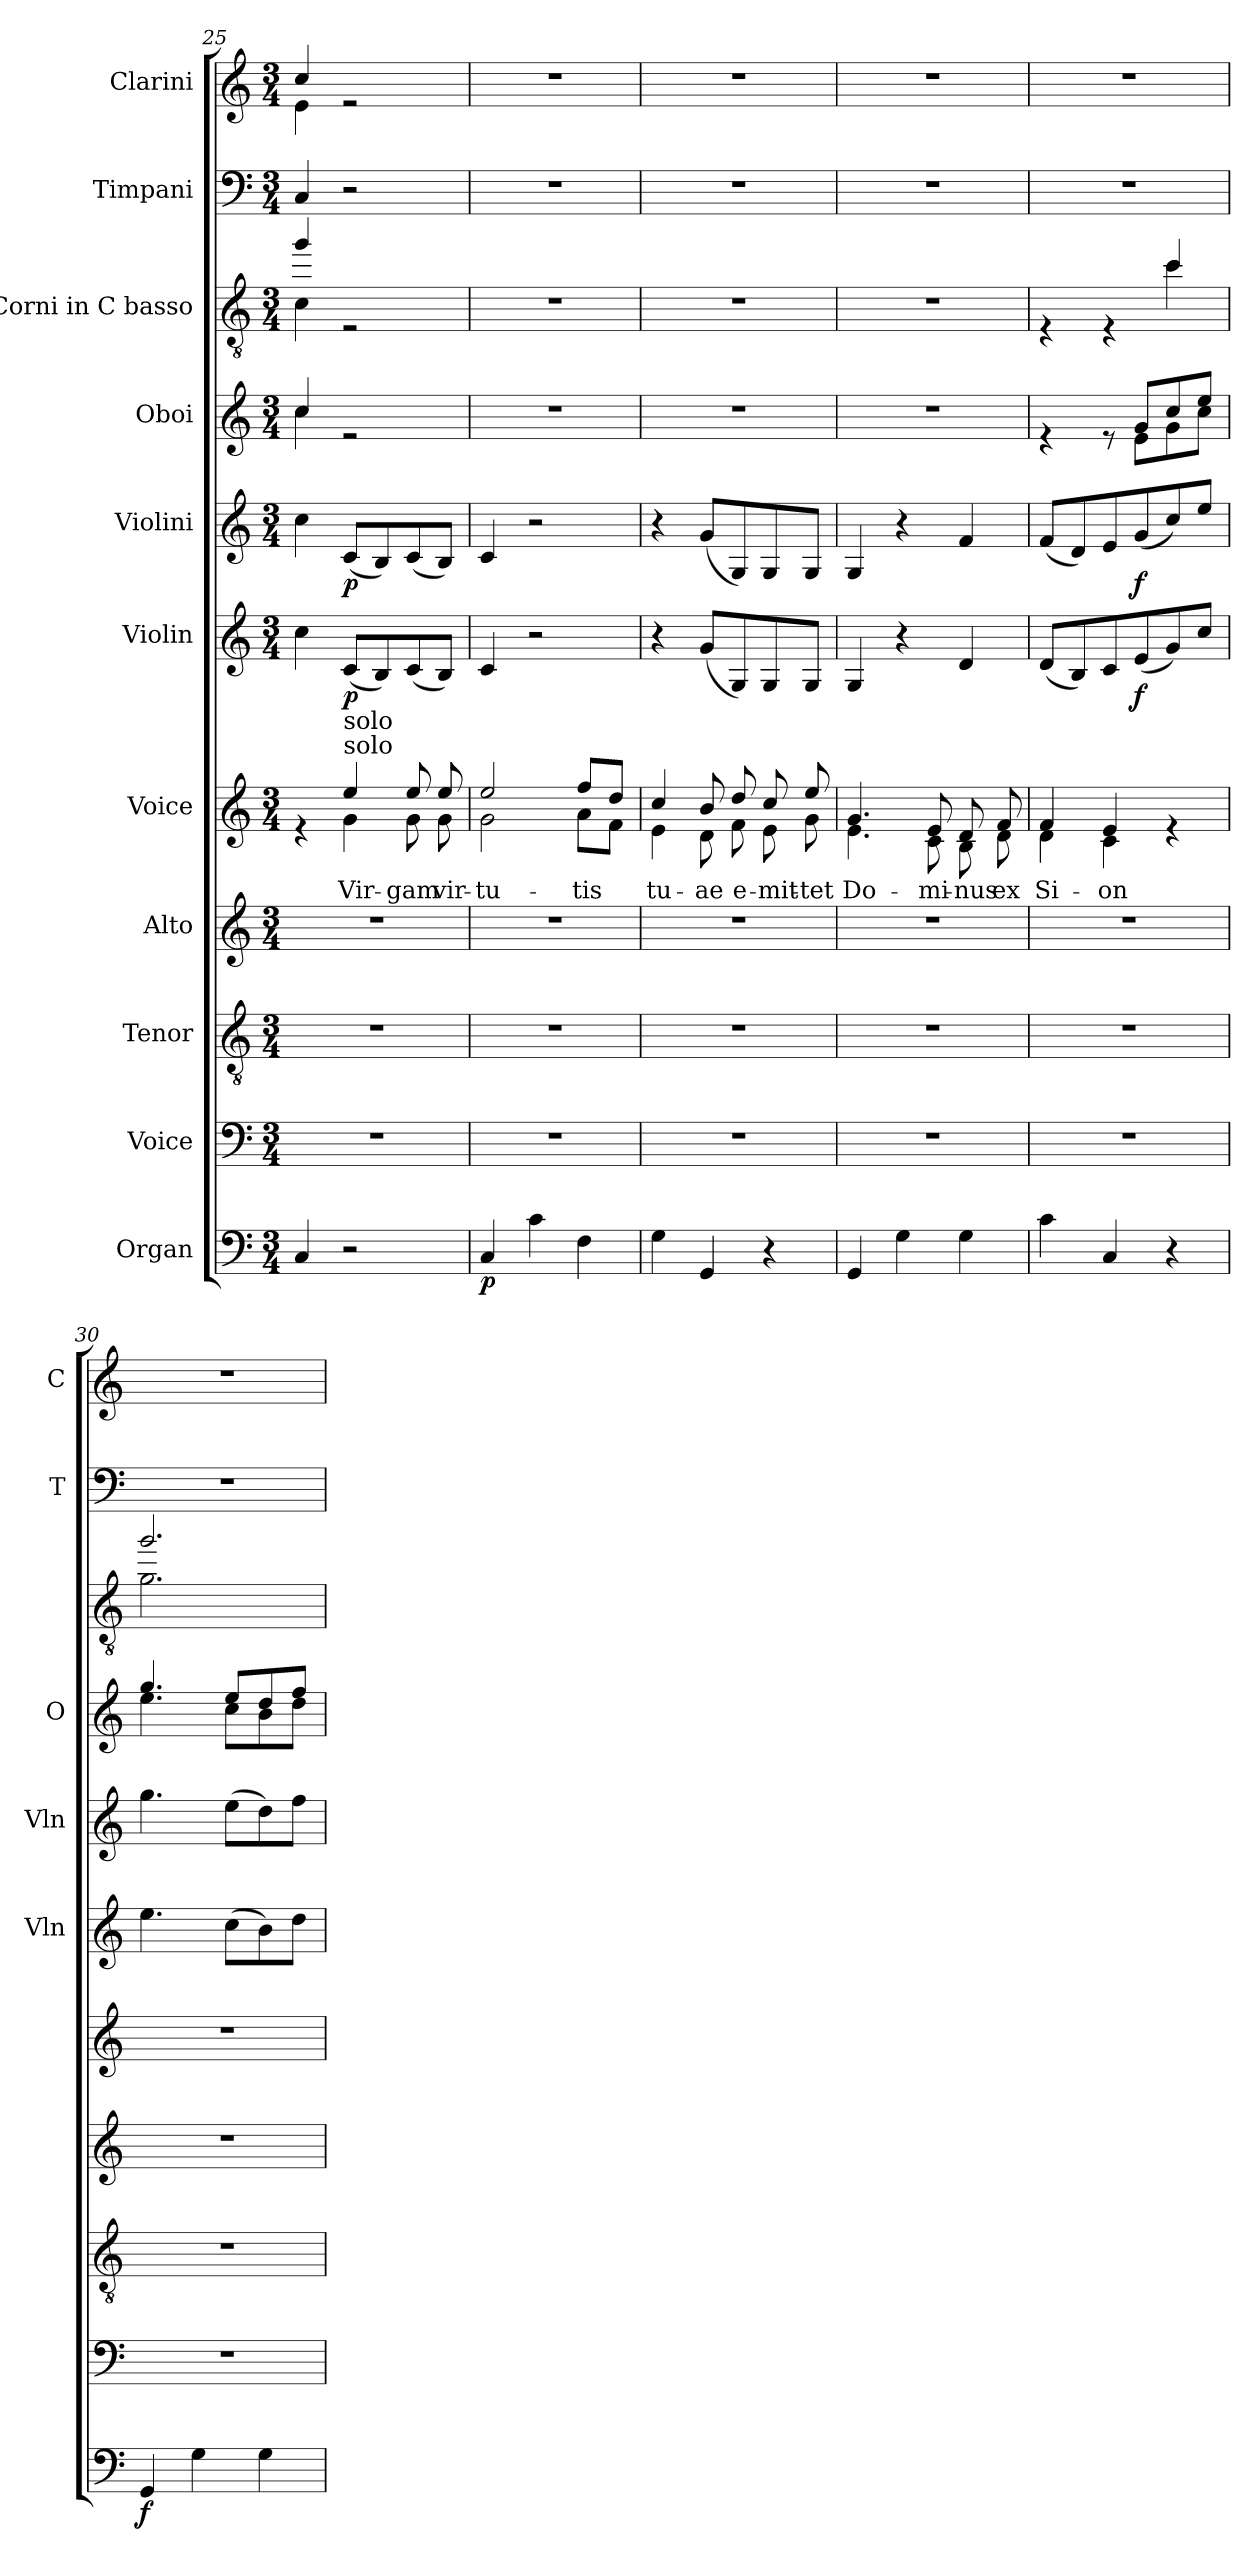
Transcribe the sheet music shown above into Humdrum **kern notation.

**kern	**dynam	**kern	**kern	**kern	**kern	**text	**kern	**dynam	**kern	**dynam	**kern	**kern	**kern	**kern
*part11	*part11	*part10	*part9	*part8	*part7	*part7	*part6	*part6	*part5	*part5	*part4	*part3	*part2	*part1
*staff11	*staff11	*staff10	*staff9	*staff8	*staff7	*staff7	*staff6	*staff6	*staff5	*staff5	*staff4	*staff3	*staff2	*staff1
*I"Organ	*	*I"Voice	*I"Tenor	*I"Alto	*I"Voice	*	*I"Violin	*	*I"Violini	*	*I"Oboi	*I"Corni in C basso	*I"Timpani	*I"Clarini
*	*	*	*	*	*	*	*I'Vln	*	*I'Vln	*	*I'O	*	*I'T	*I'C
*clefF4	*	*clefF4	*clefGv2	*clefG2	*clefG2	*	*clefG2	*	*clefG2	*	*clefG2	*clefGv2	*clefF4	*clefG2
*	*	*	*	*	*	*	*	*	*	*	*	*ITrd7c12	*	*
*k[]	*	*k[]	*k[]	*k[]	*k[]	*	*k[]	*	*k[]	*	*k[]	*k[]	*k[]	*k[]
*M3/4	*	*M3/4	*M3/4	*M3/4	*M3/4	*	*M3/4	*	*M3/4	*	*M3/4	*M3/4	*M3/4	*M3/4
=25	=25	=25	=25	=25	=25	=25	=25	=25	=25	=25	=25	=25	=25	=25
*	*	*	*	*	*^	*	*	*	*	*	*^	*^	*	*^
4C/	.	2.r	2.r	2.r	4re	4ryy	.	4cc\	.	4cc\	.	4cc/	4cc\	4g/	4C\	4C/	4cc/	4e\
!	!	!	!	!	!LO:TX:a:t=solo	!	!	!	!	!	!	!	!	!	!	!	!	!
!	!	!	!	!	!LO:TX:a:t=solo	!	!	!	!	!	!	!	!	!	!	!	!	!
!	!	!	!	!	!	!	!LO:LY:b	!	!LO:DY:b	!	!LO:DY:b	!	!	!	!	!	!	!
2r	.	.	.	.	4ee/	4g\	Vir-	(8c/L	p	(8c/L	p	2re	2ryy	2rE	2ryy	2r	2re	2ryy
.	.	.	.	.	.	.	.	8B/)	.	8B/)	.	.	.	.	.	.	.	.
!	!	!	!	!	!	!	!LO:LY:b	!	!	!	!	!	!	!	!	!	!	!
.	.	.	.	.	8ee/	8g\	-gam	(8c/	.	(8c/	.	.	.	.	.	.	.	.
!	!	!	!	!	!	!	!LO:LY:b	!	!	!	!	!	!	!	!	!	!	!
.	.	.	.	.	8ee/	8g\	vir-	8B/J)	.	8B/J)	.	.	.	.	.	.	.	.
*	*	*	*	*	*	*	*	*	*	*	*	*v	*v	*	*	*	*v	*v
*	*	*	*	*	*	*	*	*	*	*	*	*	*v	*v	*	*
=26	=26	=26	=26	=26	=26	=26	=26	=26	=26	=26	=26	=26	=26	=26	=26
!	!LO:DY:b	!	!	!	!	!	!LO:LY:b	!	!	!	!	!	!	!	!
4C/	p	2.r	2.r	2.r	2ee/	2g\	-tu-	4c/	.	4c/	.	2.r	2.r	2.r	2.r
4c\	.	.	.	.	.	.	.	2r	.	2r	.	.	.	.	.
!	!	!	!	!	!	!	!LO:LY:b	!	!	!	!	!	!	!	!
4F\	.	.	.	.	8ff/L	8a\L	-tis	.	.	.	.	.	.	.	.
.	.	.	.	.	8dd/J	8f\J	.	.	.	.	.	.	.	.	.
=27	=27	=27	=27	=27	=27	=27	=27	=27	=27	=27	=27	=27	=27	=27	=27
!	!	!	!	!	!	!	!LO:LY:b	!	!	!	!	!	!	!	!
4G\	.	2.r	2.r	2.r	4cc/	4e\	tu-	4r	.	4r	.	2.r	2.r	2.r	2.r
!	!	!	!	!	!	!	!LO:LY:b	!	!	!	!	!	!	!	!
4GG/	.	.	.	.	8b/	8d\	-ae	(8g/L	.	(8g/L	.	.	.	.	.
!	!	!	!	!	!	!	!LO:LY:b	!	!	!	!	!	!	!	!
.	.	.	.	.	8dd/	8f\	e-	8G/)	.	8G/)	.	.	.	.	.
!	!	!	!	!	!	!	!LO:LY:b	!	!	!	!	!	!	!	!
4r	.	.	.	.	8cc/	8e\	-mit-	8G/	.	8G/	.	.	.	.	.
!	!	!	!	!	!	!	!LO:LY:b	!	!	!	!	!	!	!	!
.	.	.	.	.	8ee/	8g\	-tet	8G/J	.	8G/J	.	.	.	.	.
=28	=28	=28	=28	=28	=28	=28	=28	=28	=28	=28	=28	=28	=28	=28	=28
!	!	!	!	!	!	!	!LO:LY:b	!	!	!	!	!	!	!	!
4GG/	.	2.r	2.r	2.r	4.g/	4.e\	Do-	4G/	.	4G/	.	2.r	2.r	2.r	2.r
4G\	.	.	.	.	.	.	.	4r	.	4r	.	.	.	.	.
!	!	!	!	!	!	!	!LO:LY:b	!	!	!	!	!	!	!	!
.	.	.	.	.	8e/	8c\	-mi-	.	.	.	.	.	.	.	.
!	!	!	!	!	!	!	!LO:LY:b	!	!	!	!	!	!	!	!
4G\	.	.	.	.	8d/	8B\	-nus	4d/	.	4f/	.	.	.	.	.
!	!	!	!	!	!	!	!LO:LY:b	!	!	!	!	!	!	!	!
.	.	.	.	.	8f/	8d\	ex	.	.	.	.	.	.	.	.
=29	=29	=29	=29	=29	=29	=29	=29	=29	=29	=29	=29	=29	=29	=29	=29
!	!	!	!	!	!	!	!LO:LY:b	!	!	!	!	!	!	!	!
*	*	*	*	*	*	*	*	*	*	*	*	*^	*^	*	*
4c\	.	2.r	2.r	2.r	4f/	4d\	Si-	(8d/L	.	(8f/L	.	4re	4.ryy	4rE	2ryy	2.r	2.r
.	.	.	.	.	.	.	.	8B/)	.	8d/)	.	.	.	.	.	.	.
!	!	!	!	!	!	!	!LO:LY:b	!	!	!	!	!	!	!	!	!	!
4C/	.	.	.	.	4e/	4c\	-on	8c/	.	8e/	.	8re	.	4rE	.	.	.
!	!	!	!	!	!	!	!	!	!LO:DY:b	!	!LO:DY:b	!	!	!	!	!	!
.	.	.	.	.	.	.	.	(8e/	f	(8g/	f	8g/L	8e\L	.	.	.	.
4r	.	.	.	.	4re	4ryy	.	8g/)	.	8cc/)	.	8cc/	8g\	4c/	4c\	.	.
.	.	.	.	.	.	.	.	8cc/J	.	8ee/J	.	8ee/J	8cc\J	.	.	.	.
*	*	*	*	*	*v	*v	*	*	*	*	*	*	*	*	*	*	*
=30	=30	=30	=30	=30	=30	=30	=30	=30	=30	=30	=30	=30	=30	=30	=30	=30
!	!LO:DY:b	!	!	!	!	!	!	!	!	!	!	!	!	!	!	!
4GG/	f	2.r	2.r	2.r	2.r	.	4.ee\	.	4.gg\	.	4.gg/	4.ee\	2.g/	2.G\	2.r	2.r
4G\	.	.	.	.	.	.	.	.	.	.	.	.	.	.	.	.
.	.	.	.	.	.	.	(8cc\L	.	(8ee\L	.	8ee/L	8cc\L	.	.	.	.
4G\	.	.	.	.	.	.	8b\)	.	8dd\)	.	8dd/	8b\	.	.	.	.
.	.	.	.	.	.	.	8dd\J	.	8ff\J	.	8ff/J	8dd\J	.	.	.	.
*	*	*	*	*	*	*	*	*	*	*	*v	*v	*	*	*	*
*	*	*	*	*	*	*	*	*	*	*	*	*v	*v	*	*
=	=	=	=	=	=	=	=	=	=	=	=	=	=	=
*-	*-	*-	*-	*-	*-	*-	*-	*-	*-	*-	*-	*-	*-	*-
